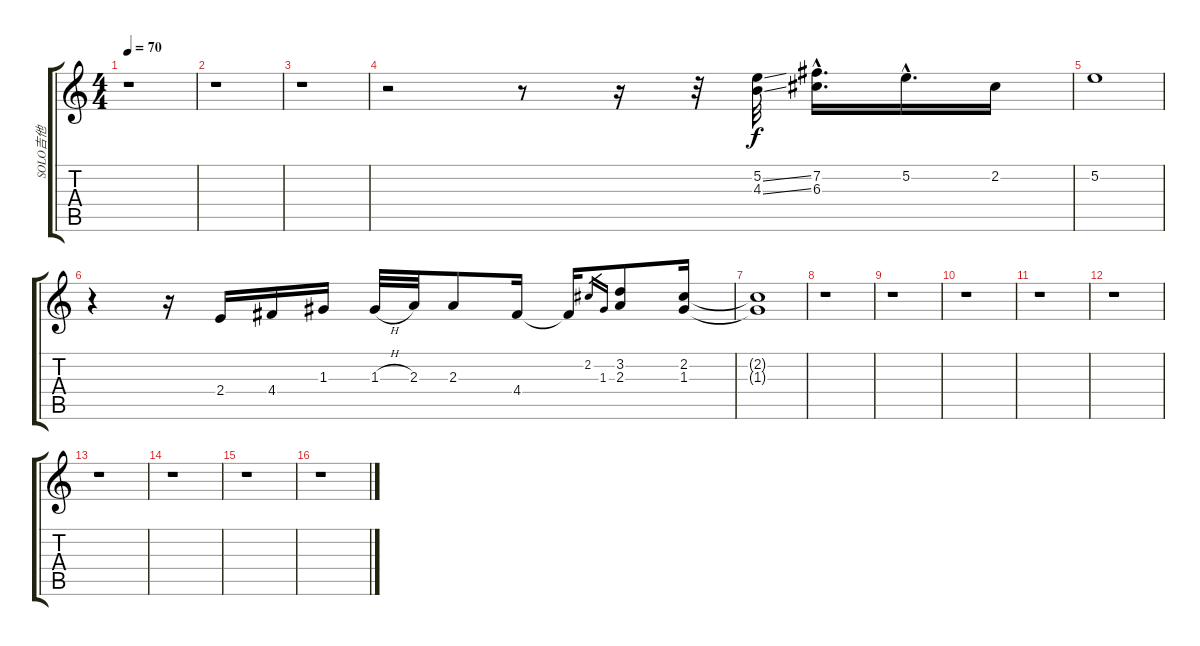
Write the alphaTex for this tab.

\track ("SOLO吉他" "SOLO吉他") {instrument acousticguitarnylon}
\staff {score tabs}
\tuning (E4 B3 G3 D3 A2 E2) {hide}
\ts (4 4)
\tempo 70
\clef g2
\ks c
r.1{dy f} |
r.1 |
r.1 |
r.2 r.8 r.16 r.32 (5.2{ss} 4.3{ss}).32 (7.2{hac} 6.3{hac}).16{d} 5.2{hac}.16{d} 2.2.16 |
5.2.1 |
r.4 r.16 2.4.16 4.4.16 1.3.16 1.3{h}.32 2.3.32 2.3.8 4.4.16 4.4{t}.16 2.2.16{gr} 1.3.16{gr} (3.2 2.3).8 (2.2 1.3).16 |
(2.2{t} 1.3{t}).1 |
r.1 |
r.1 |
r.1 |
r.1 |
r.1 |
r.1 |
r.1 |
r.1 |
r.1
